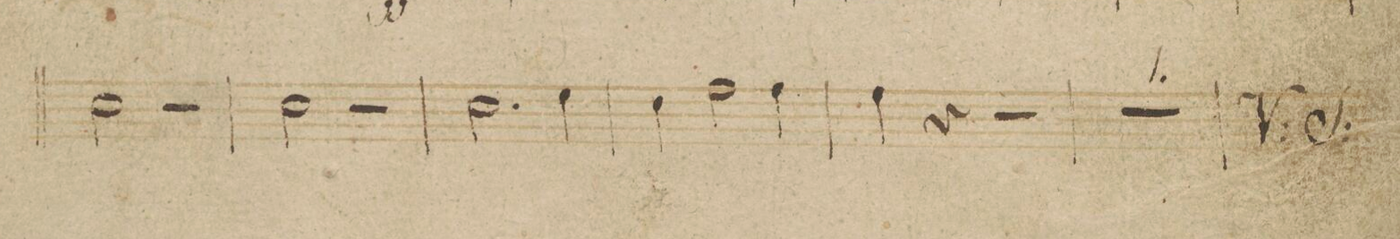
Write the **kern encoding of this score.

**kern	**dynam
*I"Corno 1mo in F.	*
*clefG2	*
*k[b-]	*
*met(c)	*
*M4/4	*
2f\	.
2r	.
=9	=9
2f\	.
2r	.
=10	=10
2.f\	.
4a\	.
=11	=11
4g\	.
2b-\	.
4b-\	.
=12	=12
4b-\	.
4r	.
2r	.
=13	=13
1r	.
=14	=14
*-	*-
